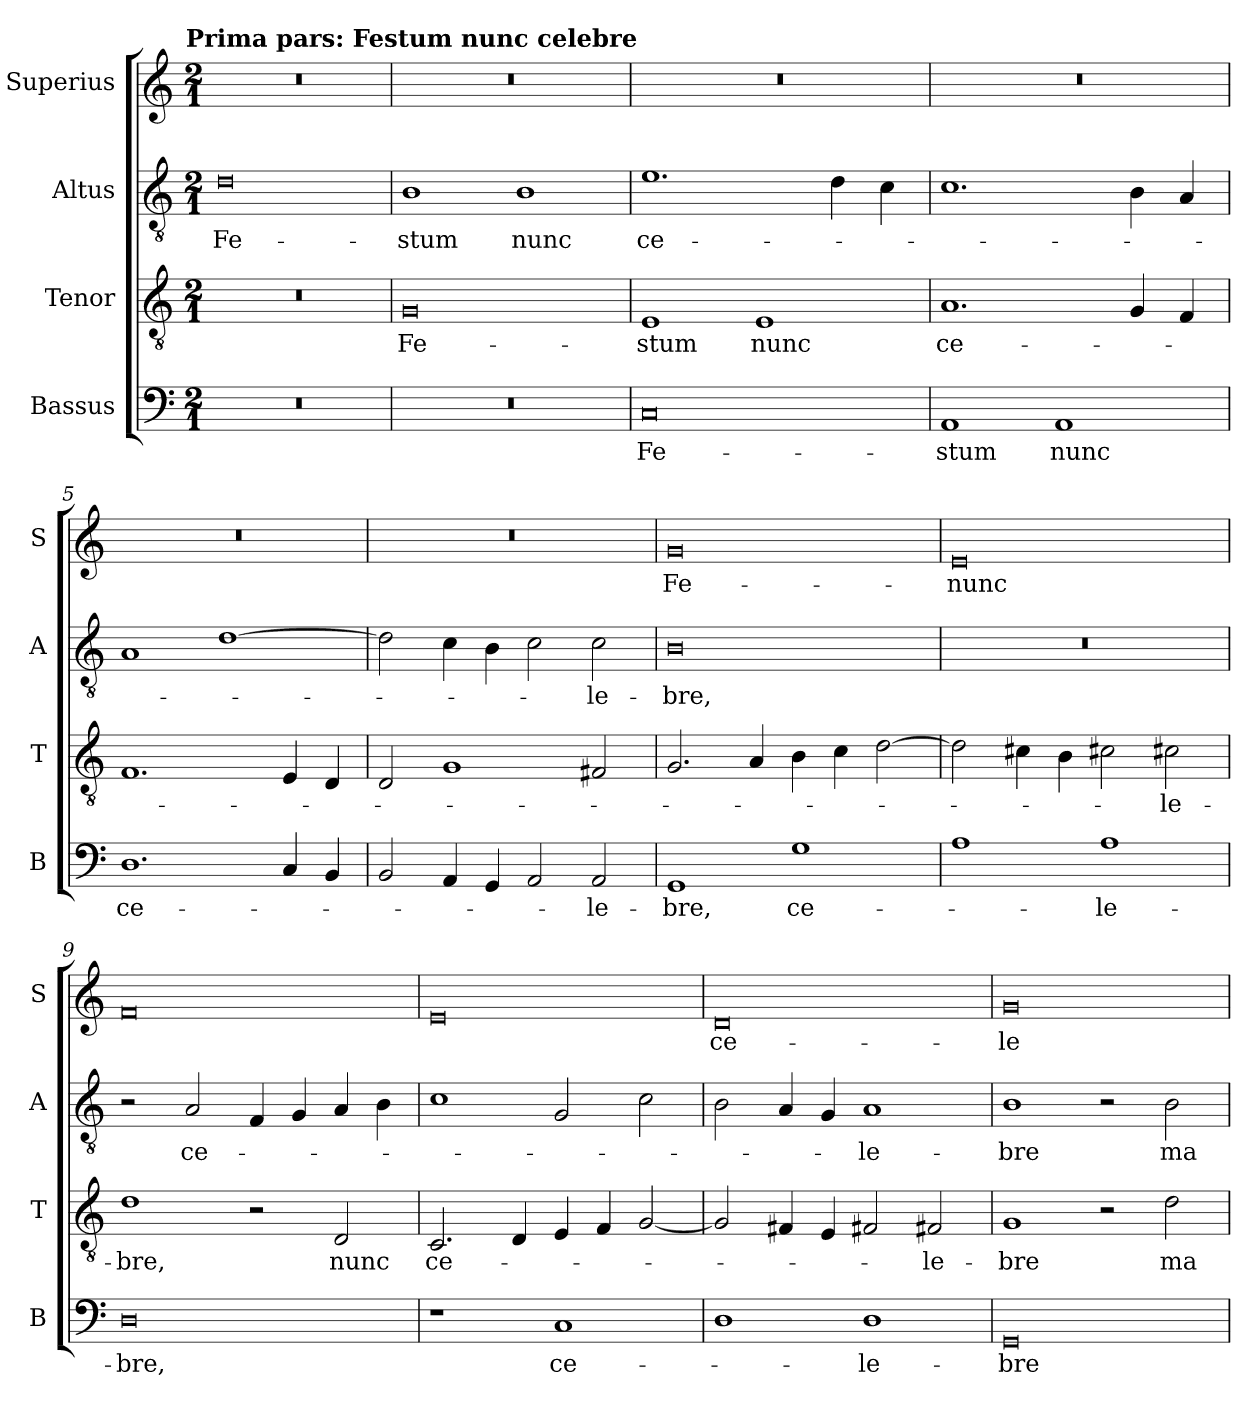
**kern	**text	**kern	**text	**kern	**text	**kern	**text
*part4	*part4	*part3	*part3	*part2	*part2	*part1	*part1
*staff4	*staff4	*staff3	*staff3	*staff2	*staff2	*staff1	*staff1
*I"Bassus	*	*I"Tenor	*	*I"Altus	*	*I"Superius	*
*I'B	*	*I'T	*	*I'A	*	*I'S	*
*clefF4	*	*clefGv2	*	*clefGv2	*	*clefG2	*
*k[]	*	*k[]	*	*k[]	*	*k[]	*
!!LO:TX:omd:t=Prima pars&colon; Festum nunc celebre
*M2/1	*	*M2/1	*	*M2/1	*	*M2/1	*
=1	=1	=1	=1	=1	=1	=1	=1
0r	.	0r	.	0d	Fe-	0r	.
=2	=2	=2	=2	=2	=2	=2	=2
0r	.	0G	Fe-	1B	-stum	0r	.
.	.	.	.	1B	nunc	.	.
=3	=3	=3	=3	=3	=3	=3	=3
0C	Fe-	1E	-stum	1.e	ce-	0r	.
.	.	1E	nunc	.	.	.	.
.	.	.	.	4d	.	.	.
.	.	.	.	4c	.	.	.
=4	=4	=4	=4	=4	=4	=4	=4
1AA	-stum	1.A	ce-	1.c	.	0r	.
1AA	nunc	.	.	.	.	.	.
.	.	4G	.	4B	.	.	.
.	.	4F	.	4A	.	.	.
=5	=5	=5	=5	=5	=5	=5	=5
1.D	ce-	1.F	.	1A	.	0r	.
.	.	.	.	[1d	.	.	.
4C	.	4E	.	.	.	.	.
4BB	.	4D	.	.	.	.	.
=6	=6	=6	=6	=6	=6	=6	=6
2BB	.	2D	.	2d]	.	0r	.
4AA	.	1G	.	4c	.	.	.
4GG	.	.	.	4B	.	.	.
2AA	.	.	.	2c	.	.	.
2AA	-le-	2F#X	.	2c	-le-	.	.
=7	=7	=7	=7	=7	=7	=7	=7
1GG	-bre,	2.G	.	0B	-bre,	0g	Fe-
.	.	4A	.	.	.	.	.
1G	ce-	4B	.	.	.	.	.
.	.	4c	.	.	.	.	.
.	.	[2d	.	.	.	.	.
=8	=8	=8	=8	=8	=8	=8	=8
1A	.	2d]	.	0r	.	0e	nunc
.	.	4c#X	.	.	.	.	.
.	.	4B	.	.	.	.	.
1A	-le-	2c#X	.	.	.	.	.
.	.	2c#X	-le-	.	.	.	.
=9	=9	=9	=9	=9	=9	=9	=9
0D	-bre,	1d	-bre,	2r	.	0f	.
.	.	.	.	2A	ce-	.	.
.	.	2r	.	4F	.	.	.
.	.	.	.	4G	.	.	.
.	.	2D	nunc	4A	.	.	.
.	.	.	.	4B	.	.	.
=10	=10	=10	=10	=10	=10	=10	=10
1r	.	2.C	ce-	1c	.	0e	.
.	.	4D	.	.	.	.	.
1C	ce-	4E	.	2G	.	.	.
.	.	4F	.	.	.	.	.
.	.	[2G	.	2c	.	.	.
=11	=11	=11	=11	=11	=11	=11	=11
1D	.	2G]	.	2B	.	0d	ce-
.	.	4F#X	.	4A	.	.	.
.	.	4E	.	4G	.	.	.
1D	-le-	2F#X	.	1A	-le-	.	.
.	.	2F#X	-le-	.	.	.	.
=12	=12	=12	=12	=12	=12	=12	=12
0GG	-bre	1G	-bre	1B	-bre	0g	-le-
.	.	2r	.	2r	.	.	.
.	.	2d	ma-	2B	ma-	.	.
=	=	=	=	=	=	=	=
*-	*-	*-	*-	*-	*-	*-	*-
